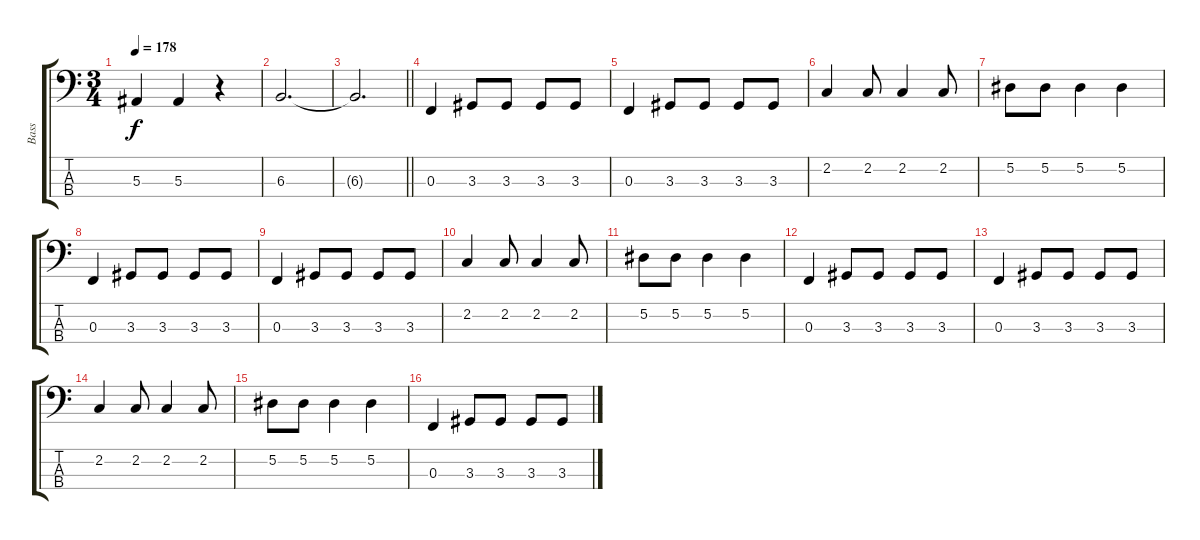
\track ("Bass" "Bass") {instrument slapbass1}
\staff {score tabs}
\tuning (Eb2 Bb1 F1 C1) {hide}
\ts (3 4)
\tempo 178
\clef f4
\ks c
5.3.4{dy f} 5.3.4 r.4 |
6.3.2{d} |
\barLineRight lightlight
6.3{t}.2{d} |
0.3.4 3.3.8 3.3.8 3.3.8 3.3.8 |
0.3.4 3.3.8 3.3.8 3.3.8 3.3.8 |
2.2.4 2.2.8 2.2.4 2.2.8 |
5.2.8 5.2.8 5.2.4 5.2.4 |
0.3.4 3.3.8 3.3.8 3.3.8 3.3.8 |
0.3.4 3.3.8 3.3.8 3.3.8 3.3.8 |
2.2.4 2.2.8 2.2.4 2.2.8 |
5.2.8 5.2.8 5.2.4 5.2.4 |
0.3.4 3.3.8 3.3.8 3.3.8 3.3.8 |
0.3.4 3.3.8 3.3.8 3.3.8 3.3.8 |
2.2.4 2.2.8 2.2.4 2.2.8 |
5.2.8 5.2.8 5.2.4 5.2.4 |
0.3.4 3.3.8 3.3.8 3.3.8 3.3.8
